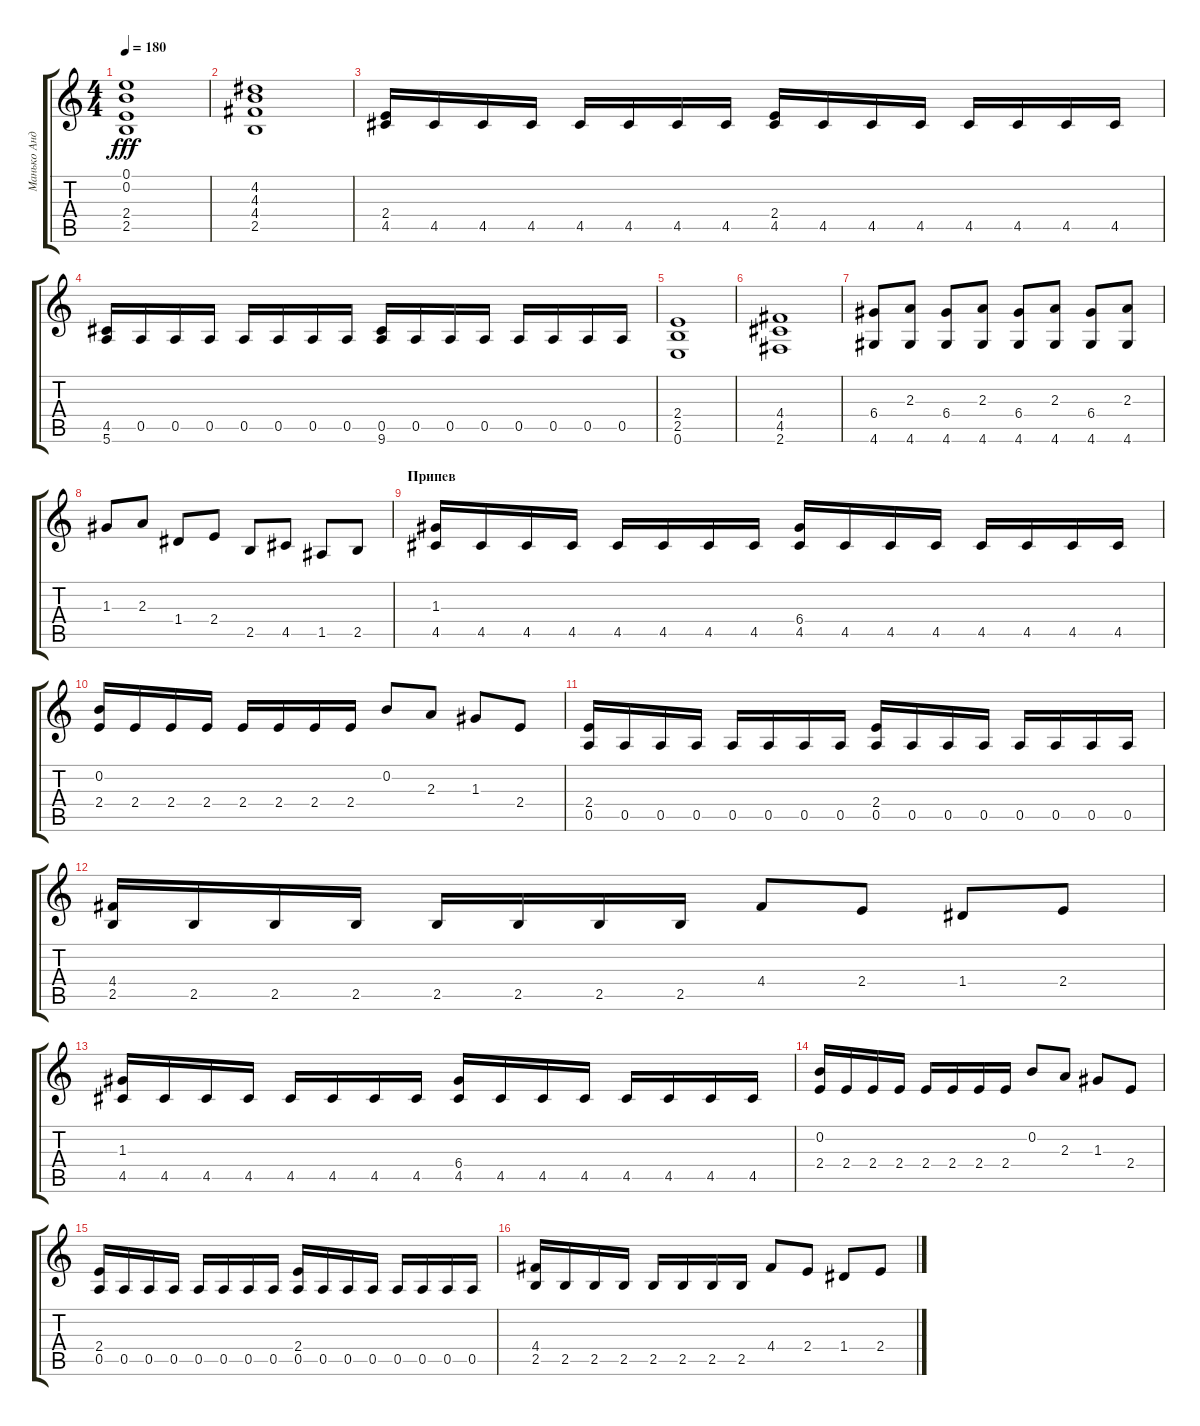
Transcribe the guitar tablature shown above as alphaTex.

\track ("Манько Андрей" "Манько Анд") {instrument distortionguitar}
\staff {score tabs}
\tuning (E4 B3 G3 D3 A2 E2) {hide}
\ts (4 4)
\tempo 180
\clef g2
\ks c
(0.1 0.2 2.4 2.5).1{dy fff} |
(4.2 4.3 4.4 2.5).1 |
(2.4 4.5).16 4.5.16 4.5.16 4.5.16 4.5.16 4.5.16 4.5.16 4.5.16 (2.4 4.5).16 4.5.16 4.5.16 4.5.16 4.5.16 4.5.16 4.5.16 4.5.16 |
(4.5 5.6).16 0.5.16 0.5.16 0.5.16 0.5.16 0.5.16 0.5.16 0.5.16 (0.5 9.6).16 0.5.16 0.5.16 0.5.16 0.5.16 0.5.16 0.5.16 0.5.16 |
(2.4 2.5 0.6).1 |
(4.4 4.5 2.6).1 |
(6.4 4.6).8 (2.3 4.6).8 (6.4 4.6).8 (2.3 4.6).8 (6.4 4.6).8 (2.3 4.6).8 (6.4 4.6).8 (2.3 4.6).8 |
1.3.8 2.3.8 1.4.8 2.4.8 2.5.8 4.5.8 1.5.8 2.5.8 |
\section ("" "Припев")
(1.3 4.5).16 4.5.16 4.5.16 4.5.16 4.5.16 4.5.16 4.5.16 4.5.16 (6.4 4.5).16 4.5.16 4.5.16 4.5.16 4.5.16 4.5.16 4.5.16 4.5.16 |
(0.2 2.4).16 2.4.16 2.4.16 2.4.16 2.4.16 2.4.16 2.4.16 2.4.16 0.2.8 2.3.8 1.3.8 2.4.8 |
(2.4 0.5).16 0.5.16 0.5.16 0.5.16 0.5.16 0.5.16 0.5.16 0.5.16 (2.4 0.5).16 0.5.16 0.5.16 0.5.16 0.5.16 0.5.16 0.5.16 0.5.16 |
(4.4 2.5).16 2.5.16 2.5.16 2.5.16 2.5.16 2.5.16 2.5.16 2.5.16 4.4.8 2.4.8 1.4.8 2.4.8 |
(1.3 4.5).16 4.5.16 4.5.16 4.5.16 4.5.16 4.5.16 4.5.16 4.5.16 (6.4 4.5).16 4.5.16 4.5.16 4.5.16 4.5.16 4.5.16 4.5.16 4.5.16 |
(0.2 2.4).16 2.4.16 2.4.16 2.4.16 2.4.16 2.4.16 2.4.16 2.4.16 0.2.8 2.3.8 1.3.8 2.4.8 |
(2.4 0.5).16 0.5.16 0.5.16 0.5.16 0.5.16 0.5.16 0.5.16 0.5.16 (2.4 0.5).16 0.5.16 0.5.16 0.5.16 0.5.16 0.5.16 0.5.16 0.5.16 |
(4.4 2.5).16 2.5.16 2.5.16 2.5.16 2.5.16 2.5.16 2.5.16 2.5.16 4.4.8 2.4.8 1.4.8 2.4.8
